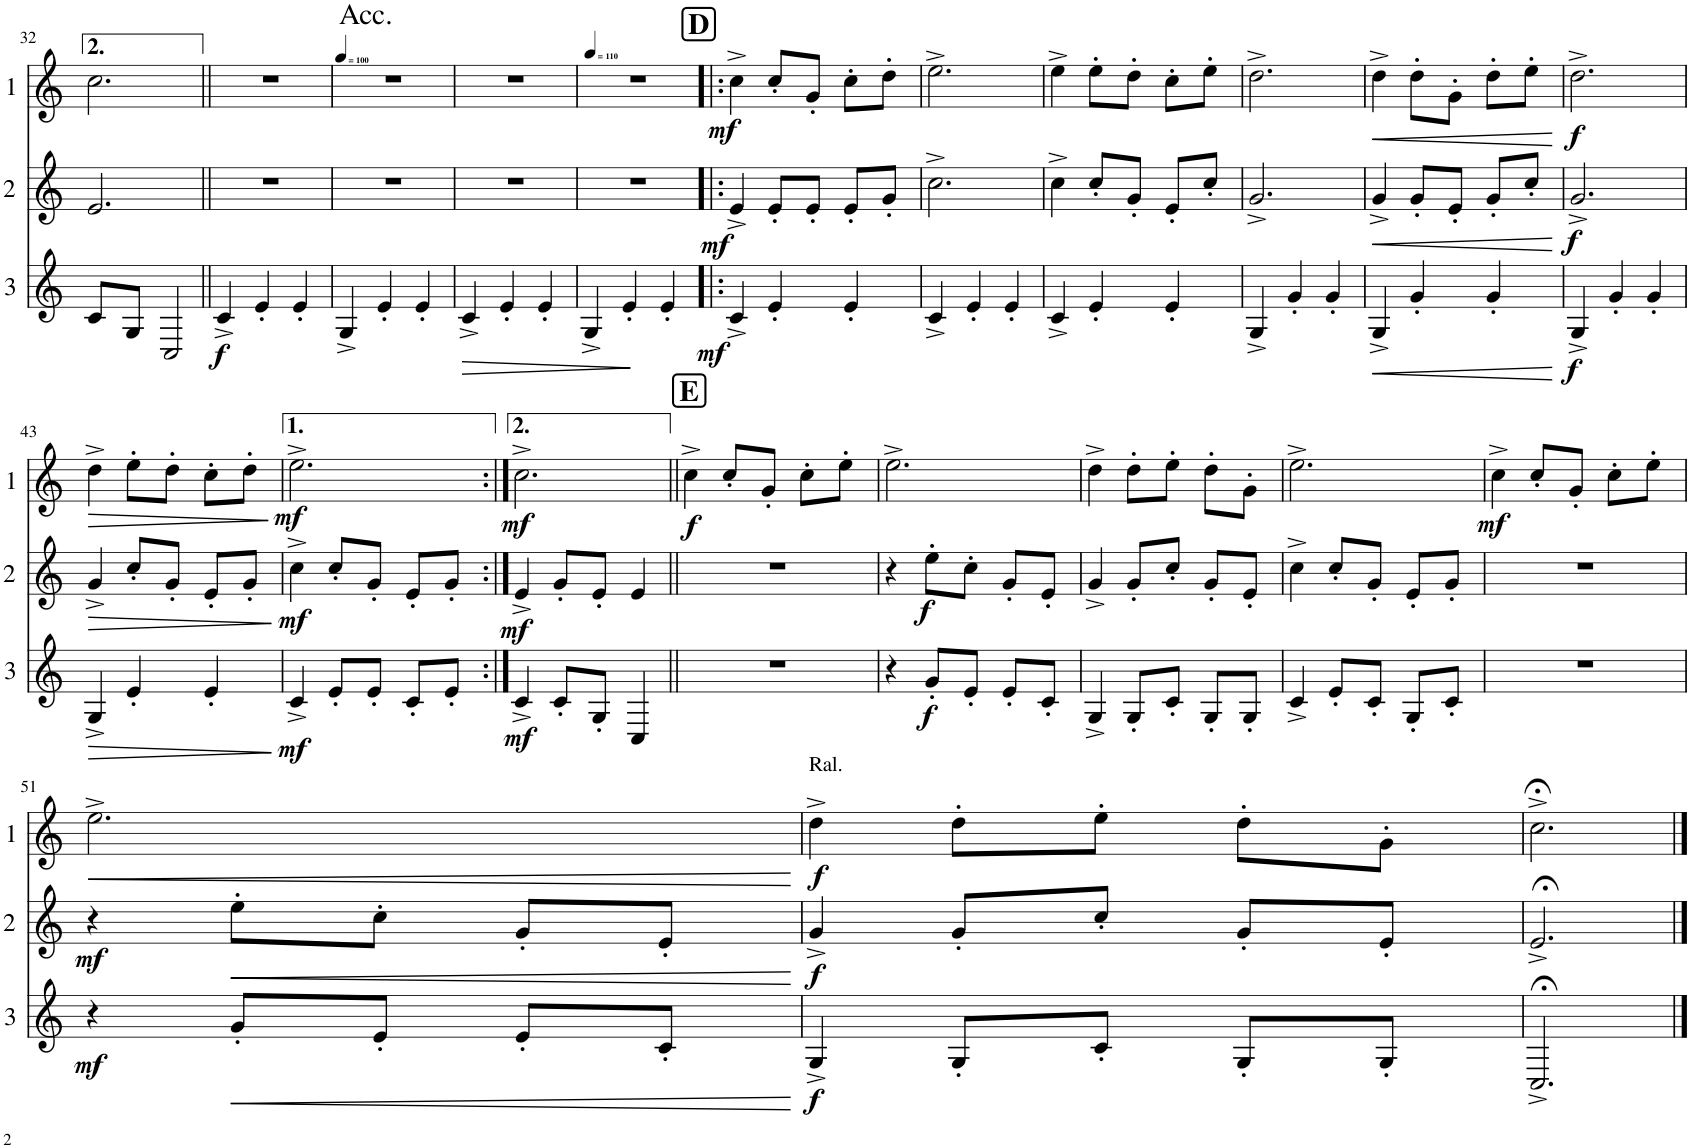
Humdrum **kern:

**kern	**dynam	**kern	**dynam	**kern	**dynam
*part3	*part3	*part2	*part2	*part1	*part1
*staff3	*staff3	*staff2	*staff2	*staff1	*staff1
*I"3	*	*I"2	*	*I"1	*
!!LO:PB:g=z
*clefG2	*	*clefG2	*	*clefG2	*
*Trd4c7	*	*Trd4c7	*	*Trd4c7	*
*k[]	*	*k[]	*	*k[]	*
*M3/4	*	*M3/4	*	*M3/4	*
=32	=32	=32	=32	=32	=32
8c/L	.	2.e/	.	2.cc\	.
8G/J	.	.	.	.	.
2C/	.	.	.	.	.
=33||	=33||	=33||	=33||	=33||	=33||
!	!LO:DY:b	!	!	!	!
4c^/	f	2.r	.	2.r	.
4e'/	.	.	.	.	.
4e'/	.	.	.	.	.
=34	=34	=34	=34	=34	=34
*	*	*	*	*MM100	*
!	!	!	!	!LO:TX:a:t=Acc.	!
4G^/	.	2.r	.	2.r	.
4e'/	.	.	.	.	.
4e'/	.	.	.	.	.
=35	=35	=35	=35	=35	=35
!	!LO:HP:b	!	!	!	!
4c^/	>	2.r	.	2.r	.
4e'/	.	.	.	.	.
4e'/	.	.	.	.	.
.	]	.	.	.	.
=36	=36	=36	=36	=36	=36
*	*	*	*	*MM110	*
4G^/	.	2.r	.	2.r	.
4e'/	.	.	.	.	.
4e'/	.	.	.	.	.
!!LO:REH:place=s1:a:B:cj:fs=14:t=D
=37!|:	=37!|:	=37!|:	=37!|:	=37!|:	=37!|:
!	!LO:DY:b	!	!LO:DY:b	!	!LO:DY:b
4c^/	mf	4e^/	mf	4cc^\	mf
4e'/	.	8e'/L	.	8cc'/L	.
.	.	8e'/J	.	8g'/J	.
4e'/	.	8e'/L	.	8cc'\L	.
.	.	8g'/J	.	8dd'\J	.
=38	=38	=38	=38	=38	=38
4c^/	.	2.cc^\	.	2.ee^\	.
4e'/	.	.	.	.	.
4e'/	.	.	.	.	.
=39	=39	=39	=39	=39	=39
4c^/	.	4cc^\	.	4ee^\	.
4e'/	.	8cc'/L	.	8ee'\L	.
.	.	8g'/J	.	8dd'\J	.
4e'/	.	8e'/L	.	8cc'\L	.
.	.	8cc'/J	.	8ee'\J	.
=40	=40	=40	=40	=40	=40
4G^/	.	2.g^/	.	2.dd^\	.
4g'/	.	.	.	.	.
4g'/	.	.	.	.	.
=41	=41	=41	=41	=41	=41
!	!LO:HP:b	!	!LO:HP:b	!	!LO:HP:b
4G^/	<	4g^/	<	4dd^\	<
4g'/	.	8g'/L	.	8dd'\L	.
.	.	8e'/J	.	8g'\J	.
4g'/	.	8g'/L	.	8dd'\L	.
.	.	8cc'/J	.	8ee'\J	.
.	[	.	[	.	[
=42	=42	=42	=42	=42	=42
!	!LO:DY:b	!	!LO:DY:b	!	!LO:DY:b
4G^/	f	2.g^/	f	2.dd^\	f
4g'/	.	.	.	.	.
4g'/	.	.	.	.	.
!!LO:LB:g=z
=43	=43	=43	=43	=43	=43
!	!LO:HP:b	!	!LO:HP:b	!	!LO:HP:b
4G^/	>	4g^/	>	4dd^\	>
4e'/	.	8cc'/L	.	8ee'\L	.
.	.	8g'/J	.	8dd'\J	.
4e'/	.	8e'/L	.	8cc'\L	.
.	.	8g'/J	.	8dd'\J	.
.	]	.	]	.	]
=44	=44	=44	=44	=44	=44
!	!LO:DY:b	!	!LO:DY:b	!	!LO:DY:b
4c^/	mf	4cc^\	mf	2.ee^\	mf
8e'/L	.	8cc'/L	.	.	.
8e'/J	.	8g'/J	.	.	.
8c'/L	.	8e'/L	.	.	.
8e'/J	.	8g'/J	.	.	.
=45:|!	=45:|!	=45:|!	=45:|!	=45:|!	=45:|!
!	!LO:DY:b	!	!LO:DY:b	!	!LO:DY:b
4c^/	mf	4e^/	mf	2.cc^\	mf
8c'/L	.	8g'/L	.	.	.
8G'/J	.	8e'/J	.	.	.
4C/	.	4e/	.	.	.
!!LO:REH:place=s1:a:B:cj:fs=14:t=E
=46||	=46||	=46||	=46||	=46||	=46||
!	!	!	!	!	!LO:DY:b
2.r	.	2.r	.	4cc^\	f
.	.	.	.	8cc'/L	.
.	.	.	.	8g'/J	.
.	.	.	.	8cc'\L	.
.	.	.	.	8ee'\J	.
=47	=47	=47	=47	=47	=47
4r	.	4r	.	2.ee^\	.
!	!LO:DY:b	!	!LO:DY:b	!	!
8g'/L	f	8ee'\L	f	.	.
8e'/J	.	8cc'\J	.	.	.
8e'/L	.	8g'/L	.	.	.
8c'/J	.	8e'/J	.	.	.
=48	=48	=48	=48	=48	=48
4G^/	.	4g^/	.	4dd^\	.
8G'/L	.	8g'/L	.	8dd'\L	.
8c'/J	.	8cc'/J	.	8ee'\J	.
8G'/L	.	8g'/L	.	8dd'\L	.
8G'/J	.	8e'/J	.	8g'\J	.
=49	=49	=49	=49	=49	=49
4c^/	.	4cc^\	.	2.ee^\	.
8e'/L	.	8cc'/L	.	.	.
8c'/J	.	8g'/J	.	.	.
8G'/L	.	8e'/L	.	.	.
8c'/J	.	8g'/J	.	.	.
=50	=50	=50	=50	=50	=50
!	!	!	!	!	!LO:DY:b
2.r	.	2.r	.	4cc^\	mf
.	.	.	.	8cc'/L	.
.	.	.	.	8g'/J	.
.	.	.	.	8cc'\L	.
.	.	.	.	8ee'\J	.
!!LO:LB:g=z
=51	=51	=51	=51	=51	=51
!	!LO:DY:b	!	!LO:DY:b	!	!LO:HP:b
4r	mf	4r	mf	2.ee^\	<
!	!LO:HP:b	!	!LO:HP:b	!	!
8g'/L	<	8ee'\L	<	.	.
8e'/J	.	8cc'\J	.	.	.
8e'/L	.	8g'/L	.	.	.
8c'/J	.	8e'/J	.	.	.
.	[	.	[	.	[
=52	=52	=52	=52	=52	=52
!	!	!	!	!LO:TX:a:t=Ral.	!
!	!LO:DY:b	!	!LO:DY:b	!	!LO:DY:b
4G^/	f	4g^/	f	4dd^\	f
8G'/L	.	8g'/L	.	8dd'\L	.
8c'/J	.	8cc'/J	.	8ee'\J	.
8G'/L	.	8g'/L	.	8dd'\L	.
8G'/J	.	8e'/J	.	8g'\J	.
=53	=53	=53	=53	=53	=53
2.C;<^/	.	2.e;<^/	.	2.cc;<^\	.
==	==	==	==	==	==
*-	*-	*-	*-	*-	*-
